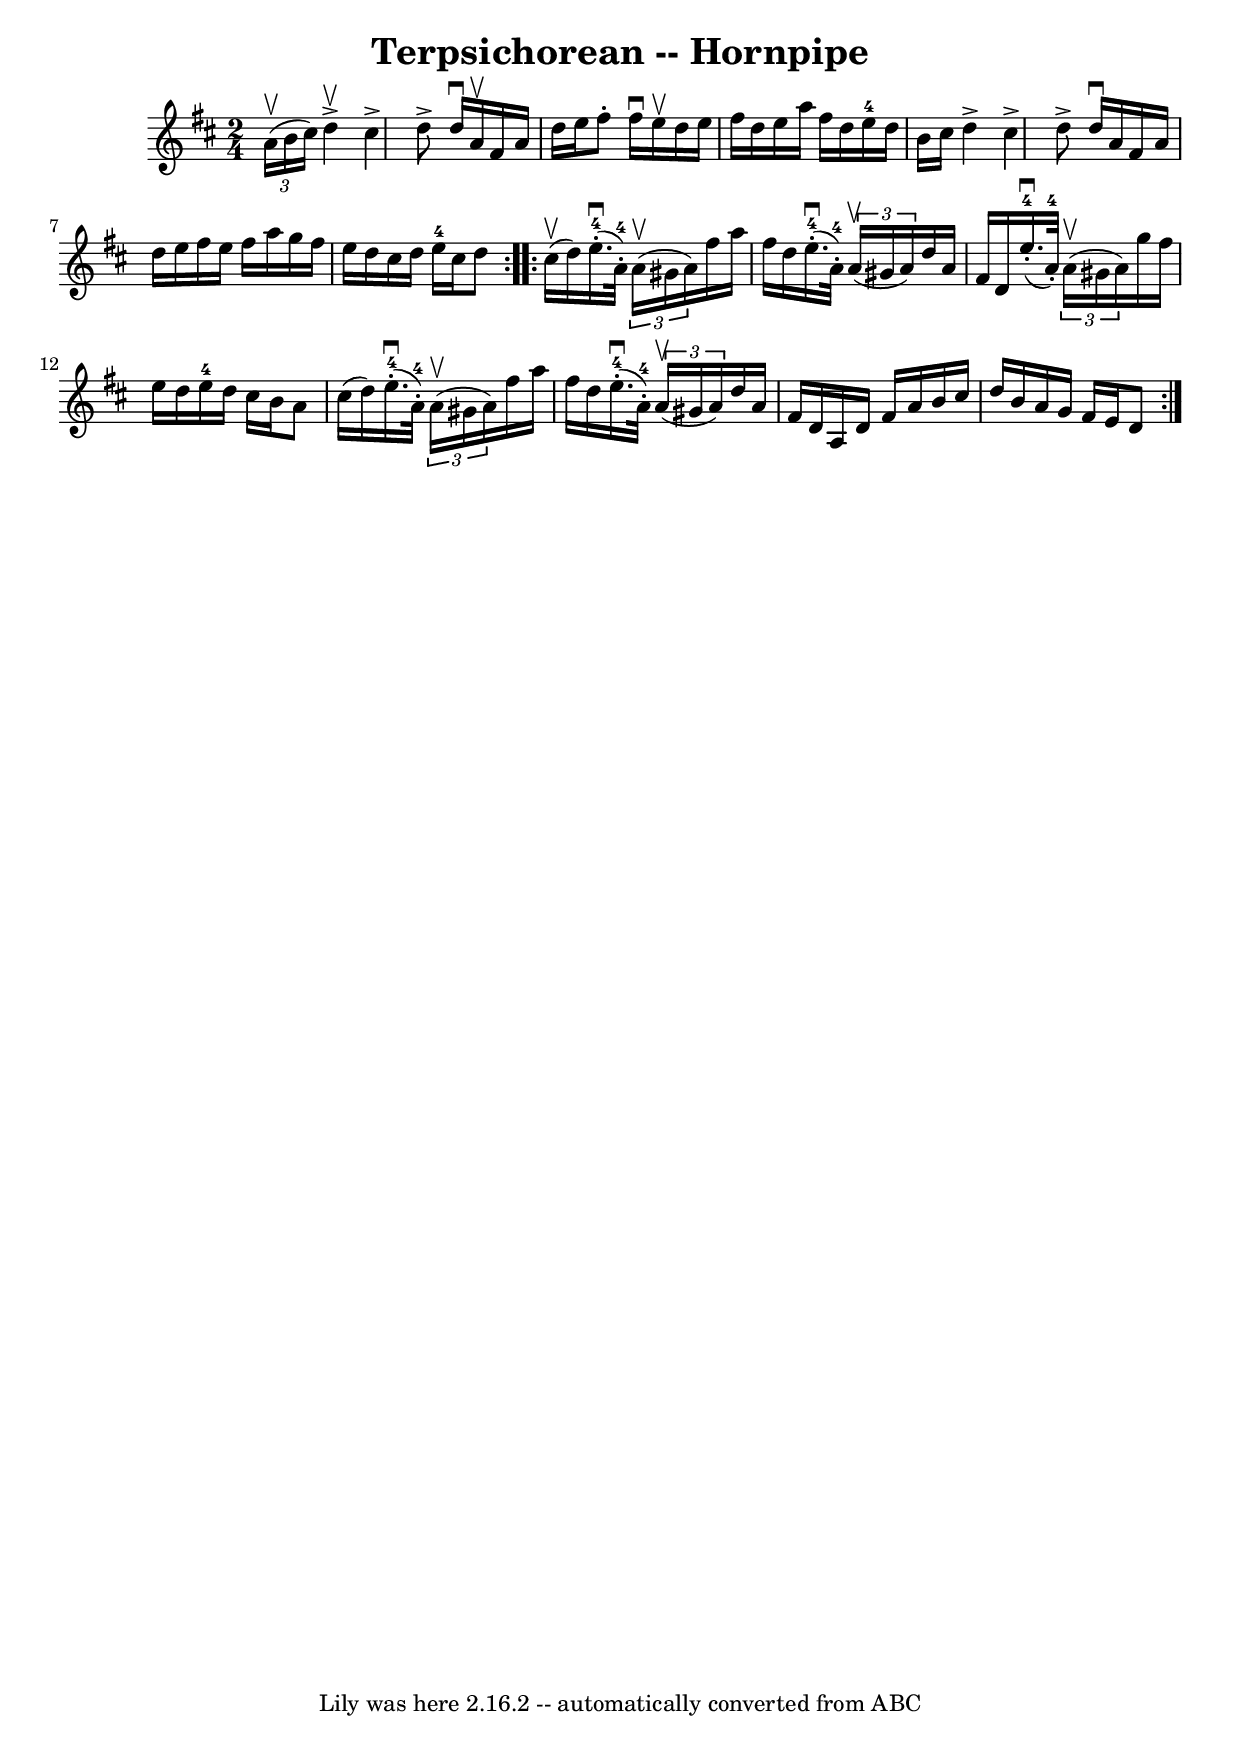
\version "2.16.2"
\include "Mammoth.ily"
\header {
  %% book = "Cole's 1000 Fiddle Tunes"
  crossRefNumber = "1"
  footnotes = ""
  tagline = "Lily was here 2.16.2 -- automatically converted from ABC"
  title = "Terpsichorean -- Hornpipe"

}
voicedefault =  {



  \repeat volta 2 {

    \time 2/4 
    \key d \major
    \times 2/3 { a'16 (^\upbow b'16 cis''16) 
	       } 
    |
    d''4^\upbow^\accent cis''4^\accent |
    d''8^\accent   
    d''16^\downbow a'16^\upbow fis'16 a'16 d''16 e''16  |
    
    fis''8 -. fis''16^\downbow e''16^\upbow d''16 e''16 fis''16    
    d''16  |
    e''16 a''16 fis''16 d''16 e''16-4 d''16    
    b'16 cis''16  |
    d''4^\accent cis''4^\accent |
    d''8^\accent d''16^\downbow a'16 fis'16 a'16 d''16 e''16  |
    
    fis''16 e''16 fis''16 a''16 g''16 fis''16 e''16 d''16  
    |
    cis''16 d''16 e''16-4 cis''16 d''8  
  }     

  \repeat volta 2 {
    cis''16 (^\upbow d''16) |
    e''16. -4(^\downbow-. a'32-4-.)   \times 2/3 { a'16 (^\upbow gis'16    
					    a'16) 
					  } fis''16 a''16 fis''16 d''16  |
    e''16. -4(^\downbow-. a'32-4-.)   \times 2/3 { a'16 (^\upbow gis'16    
					    a'16) 
					  } d''16 a'16 fis'16 d'16  |
    e''16. -4(^\downbow-. a'32-4-.)   \times 2/3 { a'16 (^\upbow gis'16    
					    a'16) 
					  } g''16 fis''16 e''16 d''16  |
    e''16-4 d''16  
    cis''16 b'16 a'8 cis''16 (d''16) |
    e''16. -4(^\downbow-. a'32-4-.)   \times 2/3 { a'16 (^\upbow gis'16    
					    a'16) 
					  } fis''16 a''16 fis''16 d''16  |
    e''16. -4(^\downbow-. a'32-4-.)   \times 2/3 { a'16 (^\upbow gis'16    
					    a'16) 
					  } d''16 a'16 fis'16 d'16  |
    a16 d'16    
    fis'16 a'16 b'16 cis''16 d''16 b'16  |
    a'16 g'16    
    fis'16 e'16 d'8  
  }   

}

\score{
  <<

    \context Staff="default"
    {
      \voicedefault 
      
    }

  >>
  \layout {
    
  }
  \midi {
  }

}
